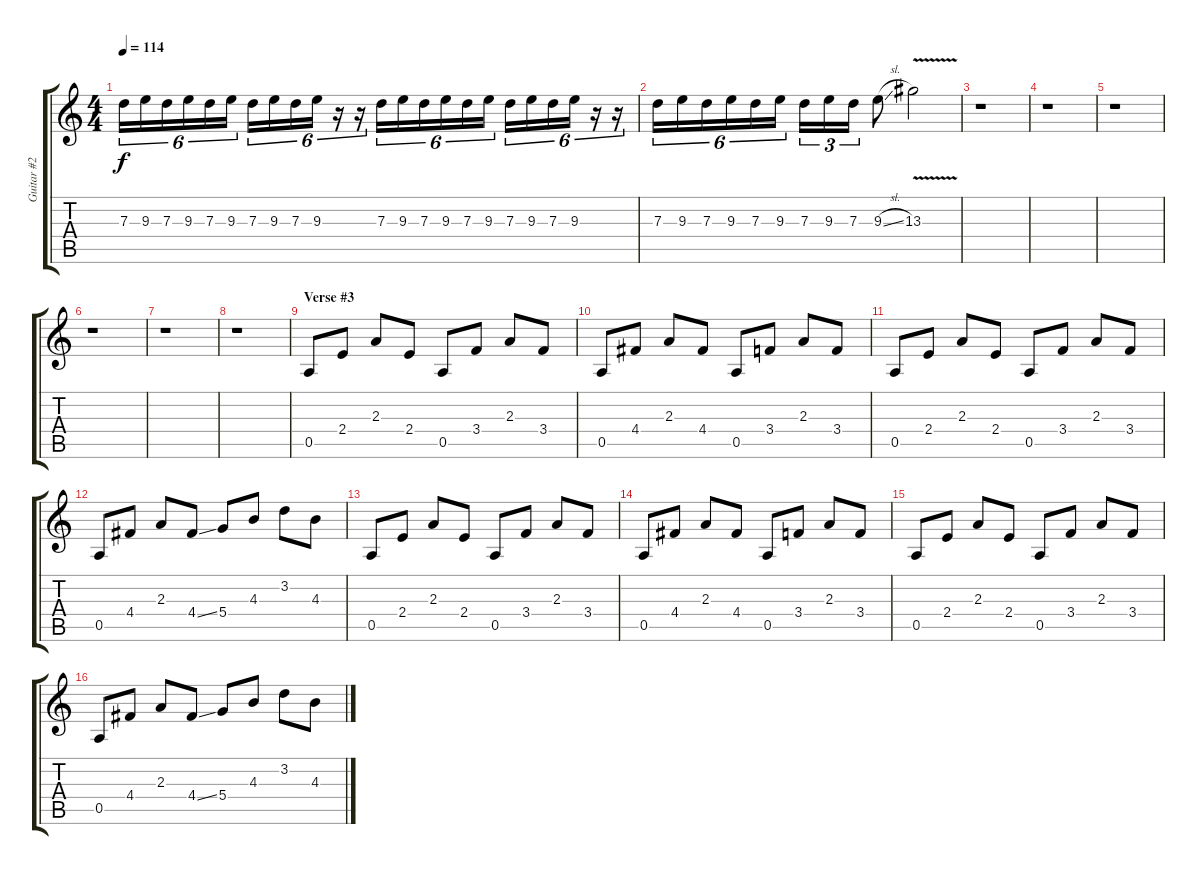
\track ("Guitar #2 and #3" "Guitar #2 ") {instrument distortionguitar}
\staff {score tabs}
\tuning (E4 B3 G3 D3 A2 E2) {hide}
\ts (4 4)
\tempo 114
\clef g2
\ks c
7.3.16{tu (6 4) dy f instrument distortionguitar} 9.3.16{tu (6 4)} 7.3.16{tu (6 4)} 9.3.16{tu (6 4)} 7.3.16{tu (6 4)} 9.3.16{tu (6 4)} 7.3.16{tu (6 4)} 9.3.16{tu (6 4)} 7.3.16{tu (6 4)} 9.3.16{tu (6 4)} r.16{tu (6 4)} r.16{tu (6 4)} 7.3.16{tu (6 4)} 9.3.16{tu (6 4)} 7.3.16{tu (6 4)} 9.3.16{tu (6 4)} 7.3.16{tu (6 4)} 9.3.16{tu (6 4)} 7.3.16{tu (6 4)} 9.3.16{tu (6 4)} 7.3.16{tu (6 4)} 9.3.16{tu (6 4)} r.16{tu (6 4)} r.16{tu (6 4)} |
7.3.16{tu (6 4)} 9.3.16{tu (6 4)} 7.3.16{tu (6 4)} 9.3.16{tu (6 4)} 7.3.16{tu (6 4)} 9.3.16{tu (6 4)} 7.3.16{tu (3 2)} 9.3.16{tu (3 2)} 7.3.16{tu (3 2)} 9.3{sl}.8 13.3{v}.2 |
r.1 |
r.1 |
r.1 |
r.1 |
r.1 |
r.1 |
\section ("" "Verse #3")
0.5.8{instrument electricguitarclean} 2.4.8 2.3.8 2.4.8 0.5.8 3.4.8 2.3.8 3.4.8 |
0.5.8 4.4.8 2.3.8 4.4.8 0.5.8 3.4.8 2.3.8 3.4.8 |
0.5.8 2.4.8 2.3.8 2.4.8 0.5.8 3.4.8 2.3.8 3.4.8 |
0.5.8 4.4.8 2.3.8 4.4{ss}.8 5.4.8 4.3.8 3.2.8 4.3.8 |
0.5.8 2.4.8 2.3.8 2.4.8 0.5.8 3.4.8 2.3.8 3.4.8 |
0.5.8 4.4.8 2.3.8 4.4.8 0.5.8 3.4.8 2.3.8 3.4.8 |
0.5.8 2.4.8 2.3.8 2.4.8 0.5.8 3.4.8 2.3.8 3.4.8 |
0.5.8 4.4.8 2.3.8 4.4{ss}.8 5.4.8 4.3.8 3.2.8 4.3.8
